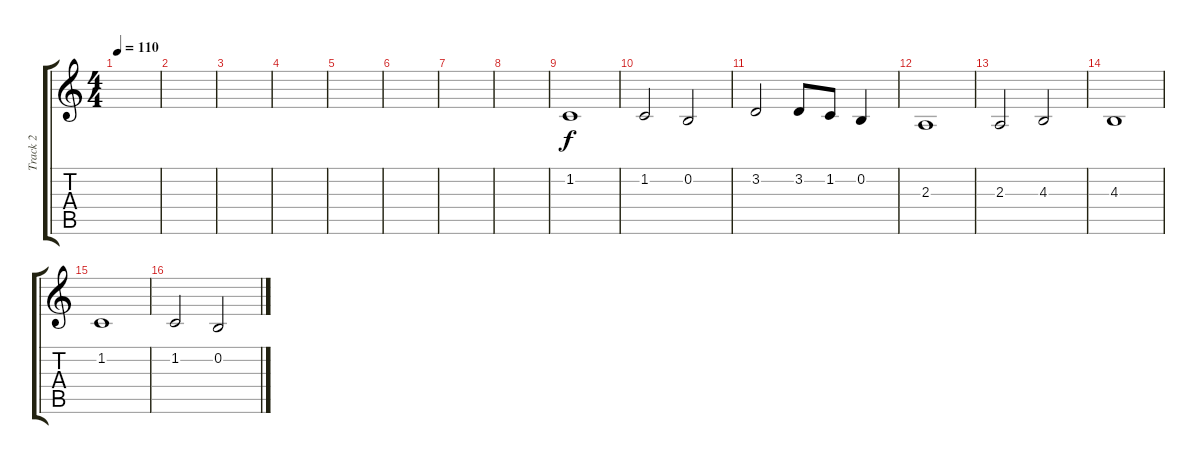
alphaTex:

\track ("Track 2" "Track 2") {instrument synthstrings1}
\staff {score tabs}
\tuning (E4 B3 G3 D3 A2 E2) {hide}
\ts (4 4)
\tempo 110
\clef g2
\ks c
|
|
|
|
|
|
|
|
1.2.1 |
1.2.2 0.2.2 |
3.2.2 3.2.8 1.2.8 0.2.4 |
2.3.1 |
2.3.2 4.3.2 |
4.3.1 |
1.2.1 |
1.2.2 0.2.2
